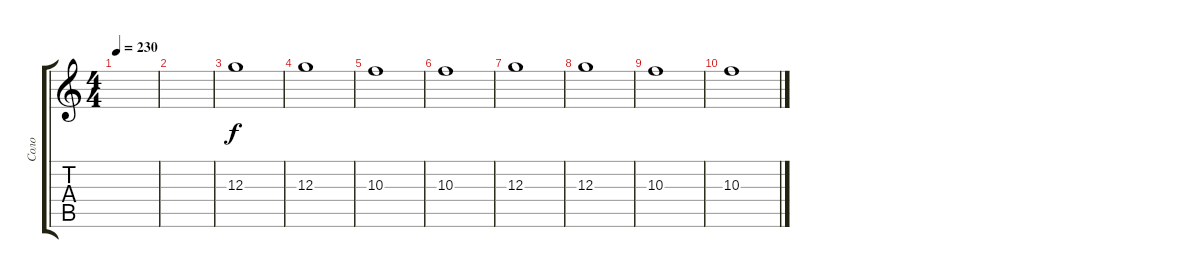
\track ("Соло" "Соло") {instrument overdrivenguitar}
\staff {score tabs}
\tuning (E4 B3 G3 D3 A2 E2) {hide}
\ts (4 4)
\tempo 230
\clef g2
\ks c
|
|
12.3.1 |
12.3.1 |
10.3.1 |
10.3.1 |
12.3.1 |
12.3.1 |
10.3.1 |
10.3.1
